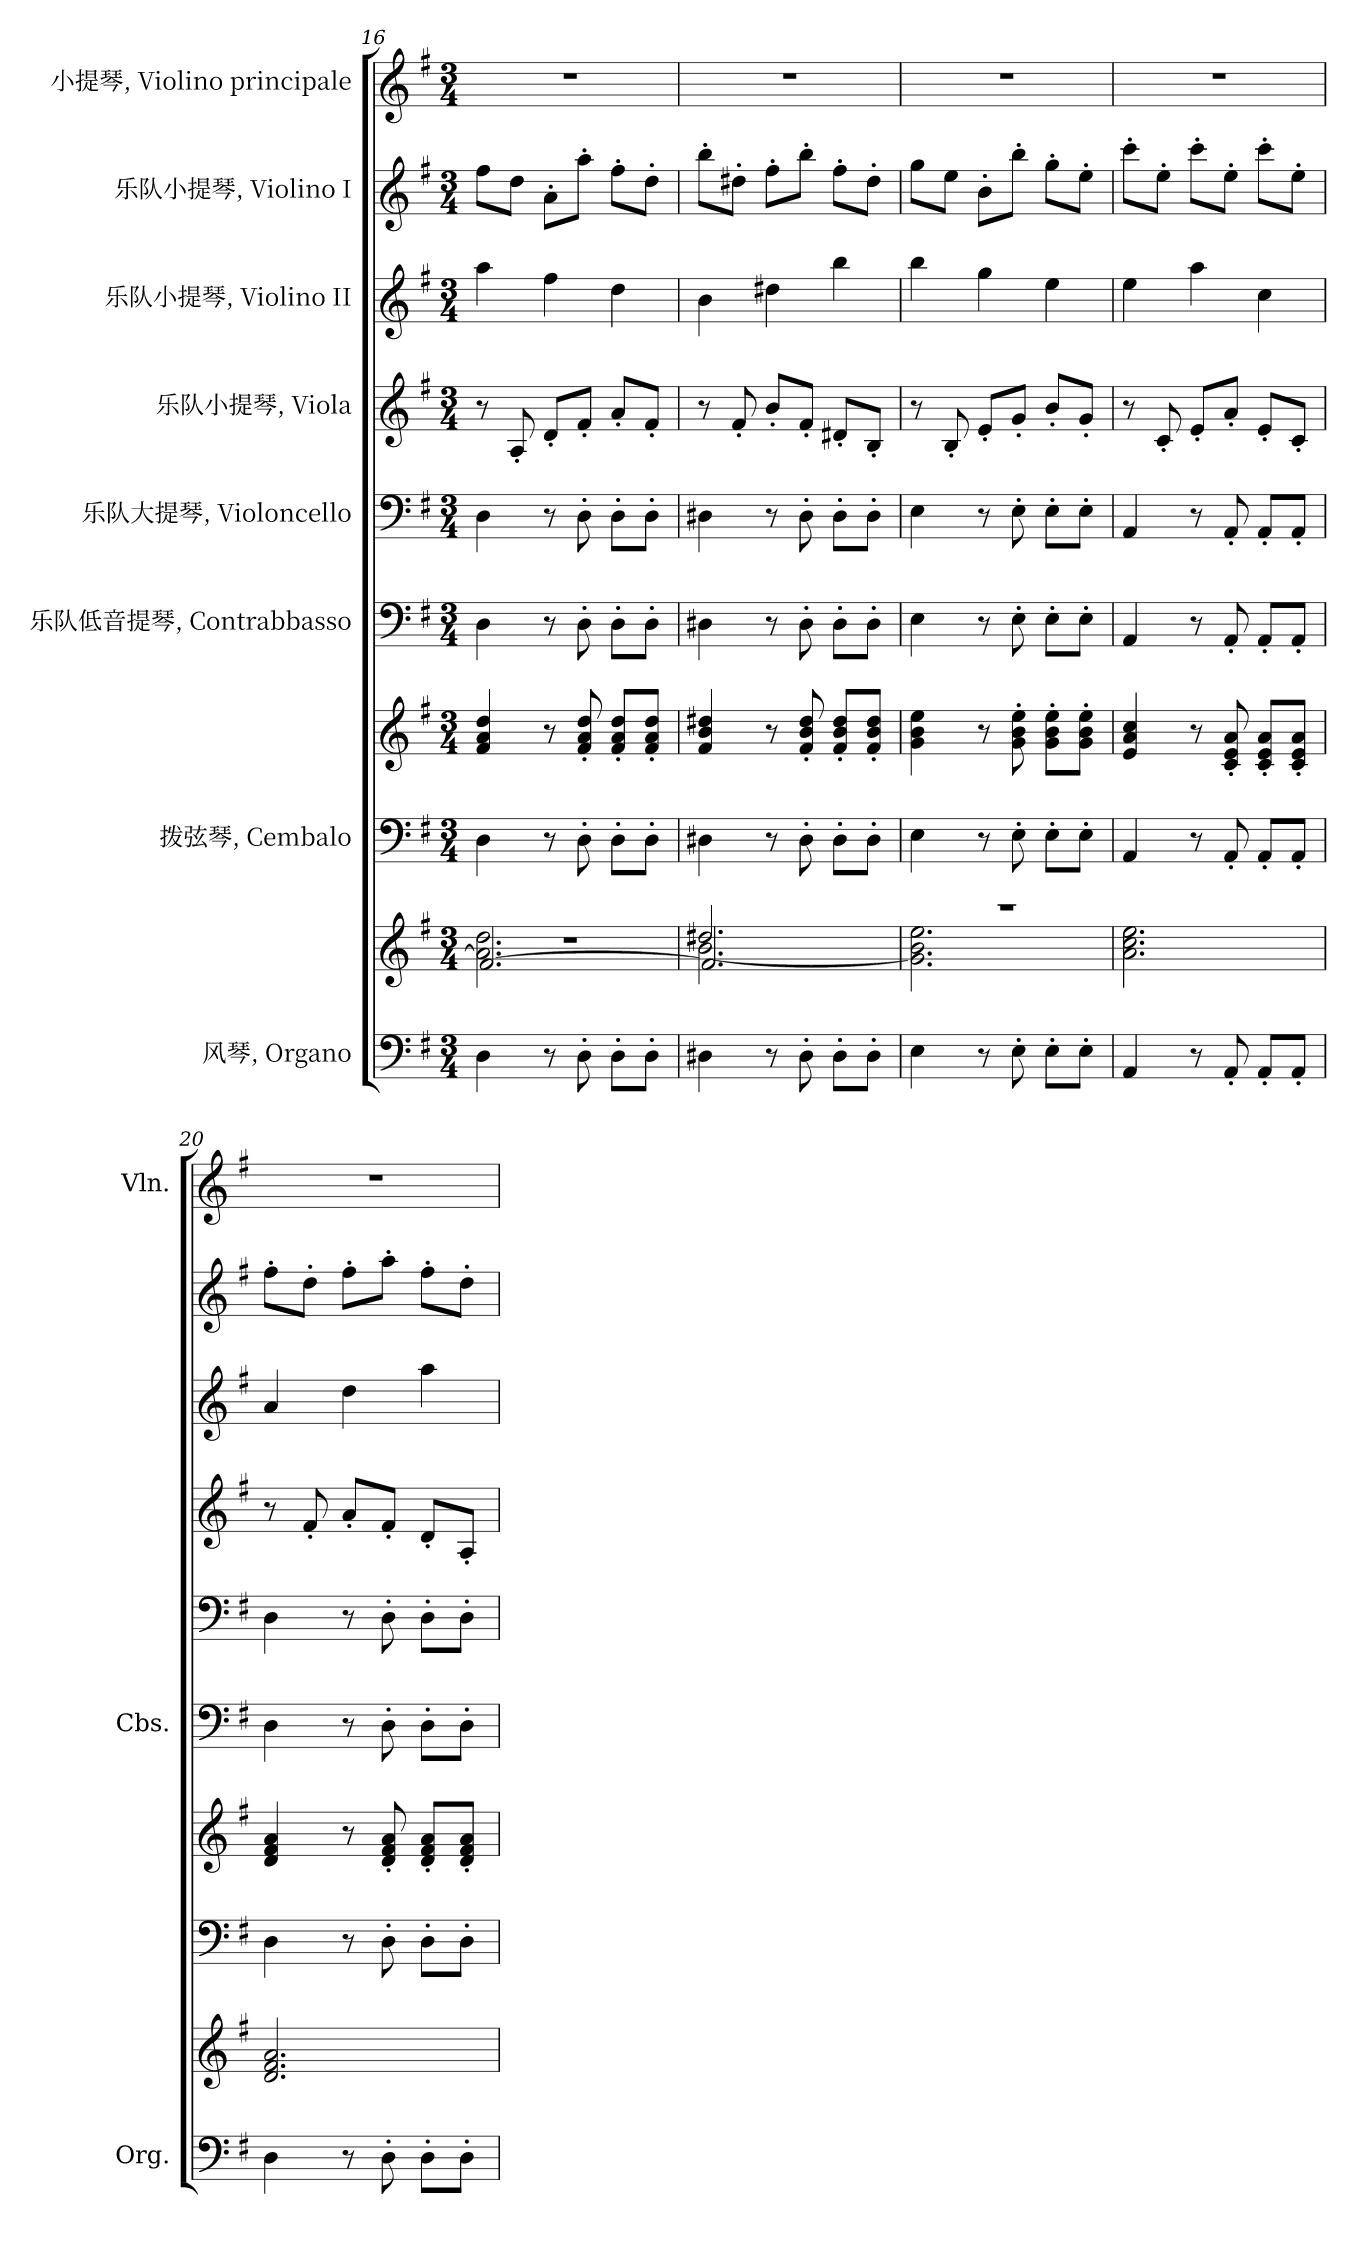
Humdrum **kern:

**kern	**kern	**kern	**kern	**kern	**kern	**kern	**kern	**kern	**kern
*part8	*part8	*part7	*part7	*part6	*part5	*part4	*part3	*part2	*part1
*staff10	*staff9	*staff8	*staff7	*staff6	*staff5	*staff4	*staff3	*staff2	*staff1
*I"风琴, Organo	*	*I"拨弦琴, Cembalo	*	*I"乐队低音提琴, Contrabbasso	*I"乐队大提琴, Violoncello	*I"乐队小提琴, Viola	*I"乐队小提琴, Violino II	*I"乐队小提琴, Violino I	*I"小提琴, Violino principale
*I'Org.	*	*	*	*I'Cbs.	*	*	*	*	*I'Vln.
*clefF4	*clefG2	*clefF4	*clefG2	*clefF4	*clefF4	*clefG2	*clefG2	*clefG2	*clefG2
*	*	*	*	*ITrd7c12	*	*	*	*	*
*k[f#]	*k[f#]	*k[f#]	*k[f#]	*k[f#]	*k[f#]	*k[f#]	*k[f#]	*k[f#]	*k[f#]
*M3/4	*M3/4	*M3/4	*M3/4	*M3/4	*M3/4	*M3/4	*M3/4	*M3/4	*M3/4
=16	=16	=16	=16	=16	=16	=16	=16	=16	=16
*	*^	*	*	*	*	*	*	*	*
*	*	*^	*	*	*	*	*	*	*	*
4D\	2.r	2.a\] 2.dd\	[2.f#/	4D\	4f#/ 4a/ 4dd/	4DD\	4D\	8r	4aa\	8ff#\L	2.r
.	.	.	.	.	.	.	.	8A'/	.	8dd\J	.
8r	.	.	.	8r	8r	8r	8r	8d'/L	4ff#\	8a'\L	.
8D'\	.	.	.	8D'\	8f#/' 8a/' 8dd/'	8DD'\	8D'\	8f#'/J	.	8aa'\J	.
8D'\L	.	.	.	8D'\L	8f#/' 8a/' 8dd/'L	8DD'\L	8D'\L	8a'/L	4dd\	8ff#'\L	.
8D'\J	.	.	.	8D'\J	8f#/' 8a/' 8dd/'J	8DD'\J	8D'\J	8f#'/J	.	8dd'\J	.
!!LO:PB:g=z
=17	=17	=17	=17	=17	=17	=17	=17	=17	=17	=17	=17
4D#X\	2.dd#X/	[2.b\	2.f#/]	4D#X\	4f#/ 4b/ 4dd#X/	4DD#X\	4D#X\	8r	4b\	8bb'\L	2.r
.	.	.	.	.	.	.	.	8f#'/	.	8dd#X'\J	.
8r	.	.	.	8r	8r	8r	8r	8b'/L	4dd#X\	8ff#'\L	.
8D#'\	.	.	.	8D#'\	8f#/' 8b/' 8dd#/'	8DD#'\	8D#'\	8f#'/J	.	8bb'\J	.
8D#'\L	.	.	.	8D#'\L	8f#/' 8b/' 8dd#/'L	8DD#'\L	8D#'\L	8d#X'/L	4bb\	8ff#'\L	.
8D#'\J	.	.	.	8D#'\J	8f#/' 8b/' 8dd#/'J	8DD#'\J	8D#'\J	8B'/J	.	8dd#'\J	.
*	*	*v	*v	*	*	*	*	*	*	*	*
=18	=18	=18	=18	=18	=18	=18	=18	=18	=18	=18
4E\	2.r	2.g\ 2.b\] 2.ee\	4E\	4g\ 4b\ 4ee\	4EE\	4E\	8r	4bb\	8gg\L	2.r
.	.	.	.	.	.	.	8B'/	.	8ee\J	.
8r	.	.	8r	8r	8r	8r	8e'/L	4gg\	8b'\L	.
8E'\	.	.	8E'\	8g\' 8b\' 8ee\'	8EE'\	8E'\	8g'/J	.	8bb'\J	.
8E'\L	.	.	8E'\L	8g\' 8b\' 8ee\'L	8EE'\L	8E'\L	8b'/L	4ee\	8gg'\L	.
8E'\J	.	.	8E'\J	8g\' 8b\' 8ee\'J	8EE'\J	8E'\J	8g'/J	.	8ee'\J	.
*	*v	*v	*	*	*	*	*	*	*	*
=19	=19	=19	=19	=19	=19	=19	=19	=19	=19
4AA/	2.a\ 2.cc\ 2.ee\	4AA/	4e/ 4a/ 4cc/	4AAA/	4AA/	8r	4ee\	8ccc'\L	2.r
.	.	.	.	.	.	8c'/	.	8ee'\J	.
8r	.	8r	8r	8r	8r	8e'/L	4aa\	8ccc'\L	.
8AA'/	.	8AA'/	8c/' 8e/' 8a/'	8AAA'/	8AA'/	8a'/J	.	8ee'\J	.
8AA'/L	.	8AA'/L	8c/' 8e/' 8a/'L	8AAA'/L	8AA'/L	8e'/L	4cc\	8ccc'\L	.
8AA'/J	.	8AA'/J	8c/' 8e/' 8a/'J	8AAA'/J	8AA'/J	8c'/J	.	8ee'\J	.
=20	=20	=20	=20	=20	=20	=20	=20	=20	=20
4D\	2.d/ 2.f#/ 2.a/	4D\	4d/ 4f#/ 4a/	4DD\	4D\	8r	4a/	8ff#'\L	2.r
.	.	.	.	.	.	8f#'/	.	8dd'\J	.
8r	.	8r	8r	8r	8r	8a'/L	4dd\	8ff#'\L	.
8D'\	.	8D'\	8d/' 8f#/' 8a/'	8DD'\	8D'\	8f#'/J	.	8aa'\J	.
8D'\L	.	8D'\L	8d/' 8f#/' 8a/'L	8DD'\L	8D'\L	8d'/L	4aa\	8ff#'\L	.
8D'\J	.	8D'\J	8d/' 8f#/' 8a/'J	8DD'\J	8D'\J	8A'/J	.	8dd'\J	.
=	=	=	=	=	=	=	=	=	=
*-	*-	*-	*-	*-	*-	*-	*-	*-	*-
